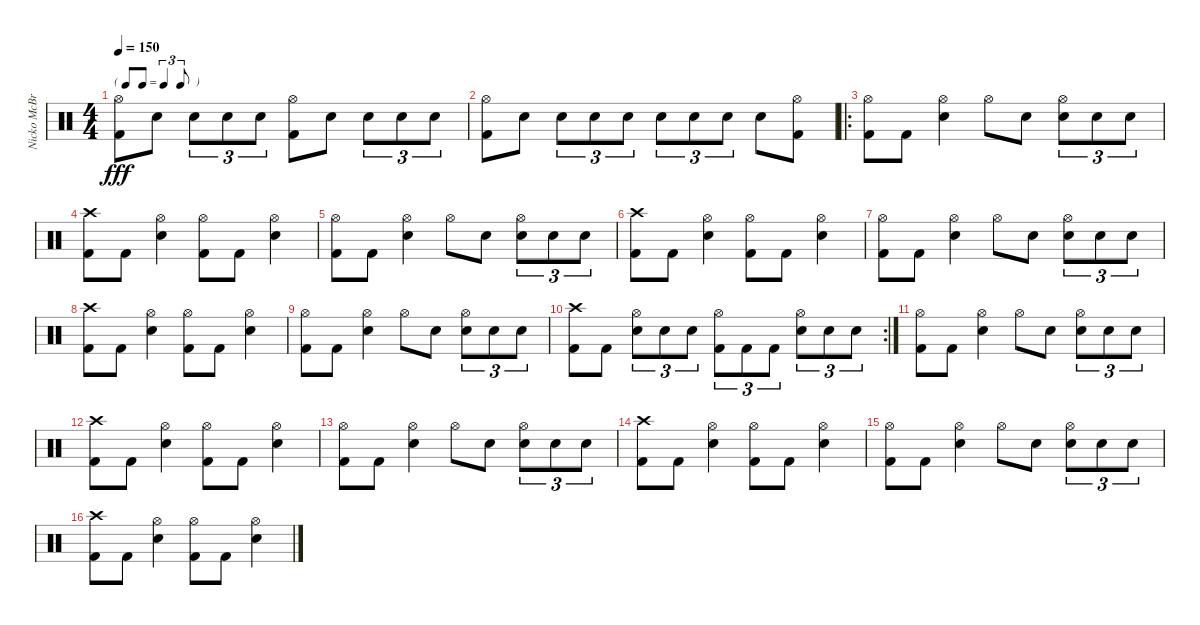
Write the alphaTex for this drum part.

\track ("Nicko McBrain" "Nicko McBr") {instrument percussion}
\staff {score}
\articulation defaults
\ts (4 4)
\tf triplet8th
\tempo 150
\clef neutral
\ks c
("Kick (hit) 2" "Hi-Hat (open)").8{dy fff} "Snare (hit) 2".8 "Snare (hit) 2".8{tu (3 2)} "Snare (hit) 2".8{tu (3 2)} "Snare (hit) 2".8{tu (3 2)} ("Kick (hit) 2" "Hi-Hat (open)").8 "Snare (hit) 2".8 "Snare (hit) 2".8{tu (3 2)} "Snare (hit) 2".8{tu (3 2)} "Snare (hit) 2".8{tu (3 2)} |
("Kick (hit) 2" "Hi-Hat (open)").8 "Snare (hit) 2".8 "Snare (hit) 2".8{tu (3 2)} "Snare (hit) 2".8{tu (3 2)} "Snare (hit) 2".8{tu (3 2)} "Snare (hit) 2".8{tu (3 2)} "Snare (hit) 2".8{tu (3 2)} "Snare (hit) 2".8{tu (3 2)} "Snare (hit) 2".8 ("Hi-Hat (open)" "Kick (hit) 2").8 |
\ro
("Kick (hit) 2" "Hi-Hat (open)").8 "Kick (hit) 2".8 ("Snare (hit) 2" "Hi-Hat (open)").4 "Hi-Hat (open)".8 "Snare (hit) 2".8 ("Snare (hit) 2" "Hi-Hat (open)").8{tu (3 2)} "Snare (hit) 2".8{tu (3 2)} "Snare (hit) 2".8{tu (3 2)} |
("Kick (hit) 2" "Crash high (hit)").8 "Kick (hit) 2".8 ("Snare (hit) 2" "Hi-Hat (open)").4 ("Kick (hit) 2" "Hi-Hat (open)").8 "Kick (hit) 2".8 ("Snare (hit) 2" "Hi-Hat (open)").4 |
("Kick (hit) 2" "Hi-Hat (open)").8 "Kick (hit) 2".8 ("Snare (hit) 2" "Hi-Hat (open)").4 "Hi-Hat (open)".8 "Snare (hit) 2".8 ("Snare (hit) 2" "Hi-Hat (open)").8{tu (3 2)} "Snare (hit) 2".8{tu (3 2)} "Snare (hit) 2".8{tu (3 2)} |
("Kick (hit) 2" "Crash high (hit)").8 "Kick (hit) 2".8 ("Snare (hit) 2" "Hi-Hat (open)").4 ("Kick (hit) 2" "Hi-Hat (open)").8 "Kick (hit) 2".8 ("Snare (hit) 2" "Hi-Hat (open)").4 |
("Kick (hit) 2" "Hi-Hat (open)").8 "Kick (hit) 2".8 ("Snare (hit) 2" "Hi-Hat (open)").4 "Hi-Hat (open)".8 "Snare (hit) 2".8 ("Snare (hit) 2" "Hi-Hat (open)").8{tu (3 2)} "Snare (hit) 2".8{tu (3 2)} "Snare (hit) 2".8{tu (3 2)} |
("Kick (hit) 2" "Crash high (hit)").8 "Kick (hit) 2".8 ("Snare (hit) 2" "Hi-Hat (open)").4 ("Kick (hit) 2" "Hi-Hat (open)").8 "Kick (hit) 2".8 ("Snare (hit) 2" "Hi-Hat (open)").4 |
("Kick (hit) 2" "Hi-Hat (open)").8 "Kick (hit) 2".8 ("Snare (hit) 2" "Hi-Hat (open)").4 "Hi-Hat (open)".8 "Snare (hit) 2".8 ("Snare (hit) 2" "Hi-Hat (open)").8{tu (3 2)} "Snare (hit) 2".8{tu (3 2)} "Snare (hit) 2".8{tu (3 2)} |
\rc 2
("Kick (hit) 2" "Crash high (hit)").8 "Kick (hit) 2".8 ("Snare (hit) 2" "Hi-Hat (open)").8{tu (3 2)} "Snare (hit) 2".8{tu (3 2)} "Snare (hit) 2".8{tu (3 2)} ("Kick (hit) 2" "Hi-Hat (open)").8{tu (3 2)} "Kick (hit) 2".8{tu (3 2)} "Kick (hit) 2".8{tu (3 2)} ("Snare (hit) 2" "Hi-Hat (open)").8{tu (3 2)} "Snare (hit) 2".8{tu (3 2)} "Snare (hit) 2".8{tu (3 2)} |
("Kick (hit) 2" "Hi-Hat (open)").8 "Kick (hit) 2".8 ("Snare (hit) 2" "Hi-Hat (open)").4 "Hi-Hat (open)".8 "Snare (hit) 2".8 ("Snare (hit) 2" "Hi-Hat (open)").8{tu (3 2)} "Snare (hit) 2".8{tu (3 2)} "Snare (hit) 2".8{tu (3 2)} |
("Kick (hit) 2" "Crash high (hit)").8 "Kick (hit) 2".8 ("Snare (hit) 2" "Hi-Hat (open)").4 ("Kick (hit) 2" "Hi-Hat (open)").8 "Kick (hit) 2".8 ("Snare (hit) 2" "Hi-Hat (open)").4 |
("Kick (hit) 2" "Hi-Hat (open)").8 "Kick (hit) 2".8 ("Snare (hit) 2" "Hi-Hat (open)").4 "Hi-Hat (open)".8 "Snare (hit) 2".8 ("Snare (hit) 2" "Hi-Hat (open)").8{tu (3 2)} "Snare (hit) 2".8{tu (3 2)} "Snare (hit) 2".8{tu (3 2)} |
("Kick (hit) 2" "Crash high (hit)").8 "Kick (hit) 2".8 ("Snare (hit) 2" "Hi-Hat (open)").4 ("Kick (hit) 2" "Hi-Hat (open)").8 "Kick (hit) 2".8 ("Snare (hit) 2" "Hi-Hat (open)").4 |
("Kick (hit) 2" "Hi-Hat (open)").8 "Kick (hit) 2".8 ("Snare (hit) 2" "Hi-Hat (open)").4 "Hi-Hat (open)".8 "Snare (hit) 2".8 ("Snare (hit) 2" "Hi-Hat (open)").8{tu (3 2)} "Snare (hit) 2".8{tu (3 2)} "Snare (hit) 2".8{tu (3 2)} |
("Kick (hit) 2" "Crash high (hit)").8 "Kick (hit) 2".8 ("Snare (hit) 2" "Hi-Hat (open)").4 ("Kick (hit) 2" "Hi-Hat (open)").8 "Kick (hit) 2".8 ("Snare (hit) 2" "Hi-Hat (open)").4
